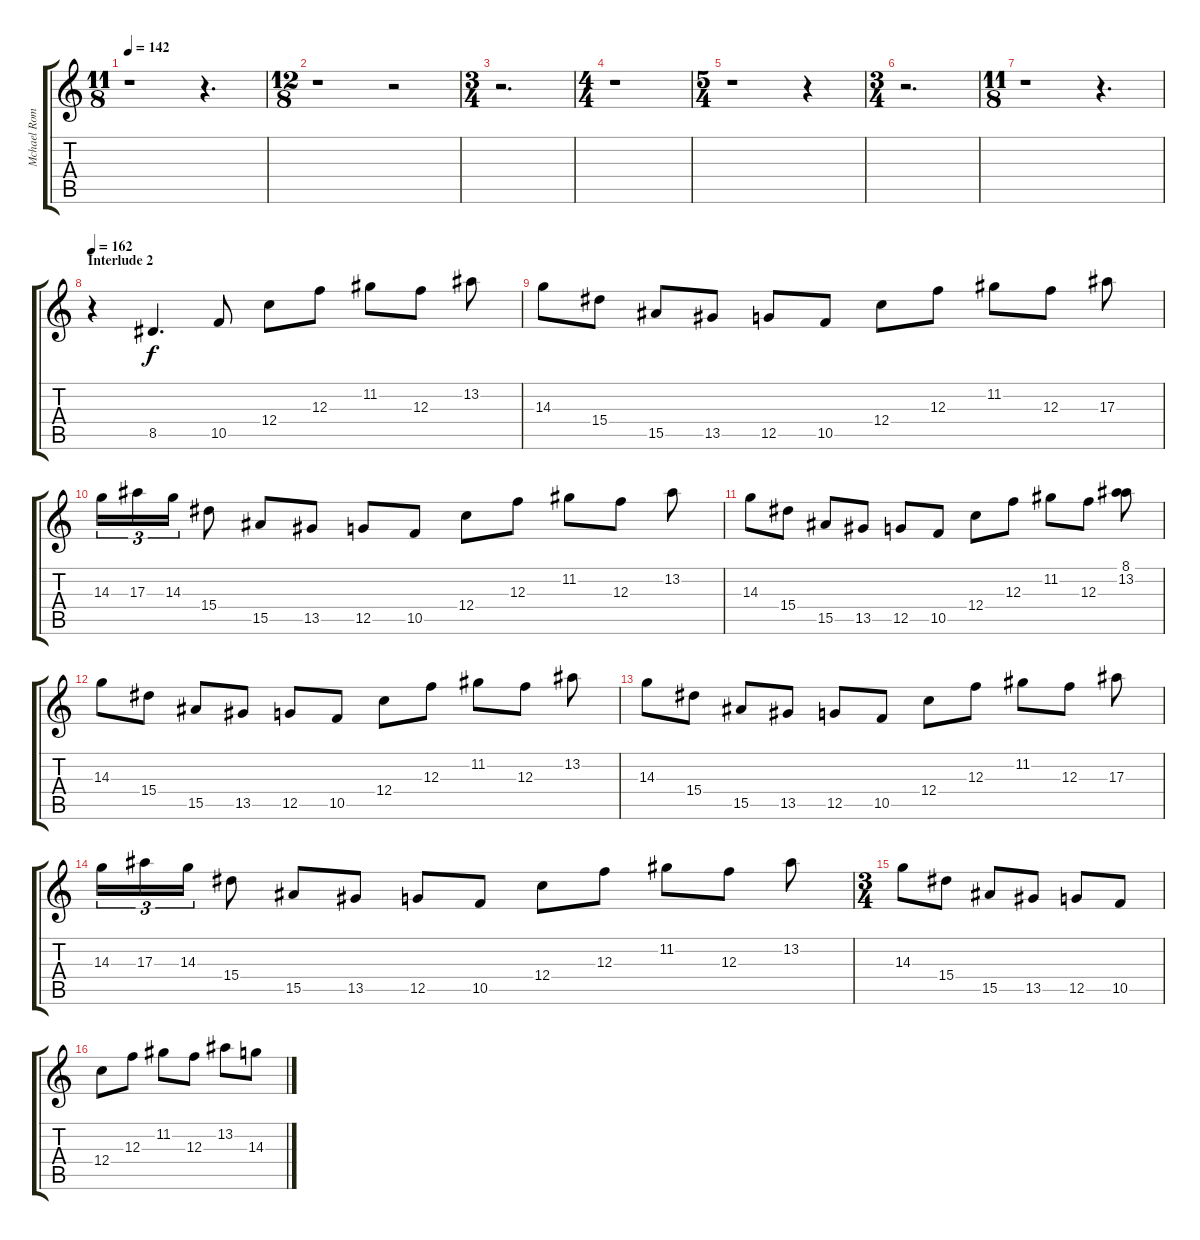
\track ("Mchael Romeo Acoustic" "Mchael Rom") {instrument distortionguitar}
\staff {score tabs}
\tuning (D4 A3 F3 C3 G2 D2) {hide}
\ts (11 8)
\tempo 142
\clef g2
\ks c
r.1{dy f} r.4{d} |
\ts (12 8)
r.1 r.2 |
\ts (3 4)
r.2{d} |
\ts (4 4)
r.1 |
\ts (5 4)
r.1 r.4 |
\ts (3 4)
r.2{d} |
\ts (11 8)
r.1 r.4{d} |
\section ("" "Interlude 2")
\tempo 162
r.4 8.5.4{d} 10.5.8 12.4.8 12.3.8 11.2.8 12.3.8 13.2.8 |
14.3.8 15.4.8 15.5.8 13.5.8 12.5.8 10.5.8 12.4.8 12.3.8 11.2.8 12.3.8 17.3.8 |
14.3.16{tu (3 2)} 17.3.16{tu (3 2)} 14.3.16{tu (3 2)} 15.4.8 15.5.8 13.5.8 12.5.8 10.5.8 12.4.8 12.3.8 11.2.8 12.3.8 13.2.8 |
14.3.8 15.4.8 15.5.8 13.5.8 12.5.8 10.5.8 12.4.8 12.3.8 11.2.8 12.3.8 (8.1 13.2).8 |
14.3.8 15.4.8 15.5.8 13.5.8 12.5.8 10.5.8 12.4.8 12.3.8 11.2.8 12.3.8 13.2.8 |
14.3.8 15.4.8 15.5.8 13.5.8 12.5.8 10.5.8 12.4.8 12.3.8 11.2.8 12.3.8 17.3.8 |
14.3.16{tu (3 2)} 17.3.16{tu (3 2)} 14.3.16{tu (3 2)} 15.4.8 15.5.8 13.5.8 12.5.8 10.5.8 12.4.8 12.3.8 11.2.8 12.3.8 13.2.8 |
\ts (3 4)
14.3.8 15.4.8 15.5.8 13.5.8 12.5.8 10.5.8 |
12.4.8 12.3.8 11.2.8 12.3.8 13.2.8 14.3.8
